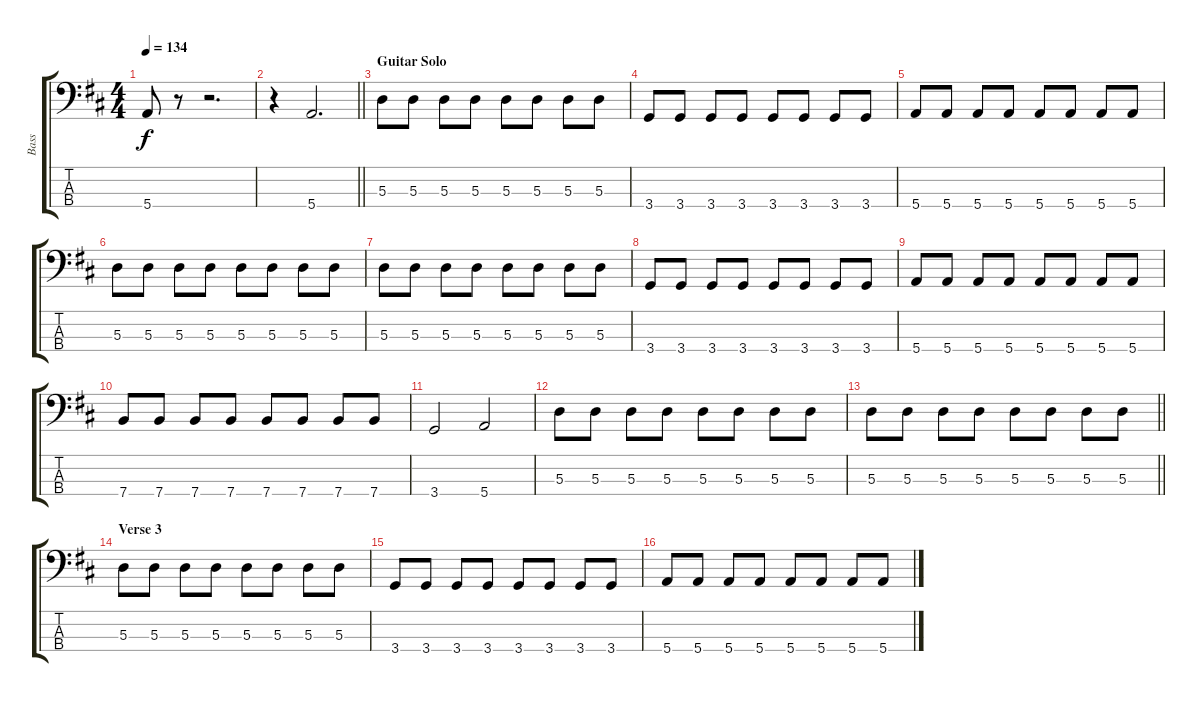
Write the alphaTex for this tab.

\track ("Bass" "Bass") {instrument electricbassfinger}
\staff {score tabs}
\tuning (G2 D2 A1 E1) {hide}
\ts (4 4)
\tempo 134
\clef f4
\ks d
5.4.8{dy f} r.8 r.2{d} |
\barLineRight lightlight
r.4 5.4.2{d} |
\section ("" "Guitar Solo")
5.3.8 5.3.8 5.3.8 5.3.8 5.3.8 5.3.8 5.3.8 5.3.8 |
3.4.8 3.4.8 3.4.8 3.4.8 3.4.8 3.4.8 3.4.8 3.4.8 |
5.4.8 5.4.8 5.4.8 5.4.8 5.4.8 5.4.8 5.4.8 5.4.8 |
5.3.8 5.3.8 5.3.8 5.3.8 5.3.8 5.3.8 5.3.8 5.3.8 |
5.3.8 5.3.8 5.3.8 5.3.8 5.3.8 5.3.8 5.3.8 5.3.8 |
3.4.8 3.4.8 3.4.8 3.4.8 3.4.8 3.4.8 3.4.8 3.4.8 |
5.4.8 5.4.8 5.4.8 5.4.8 5.4.8 5.4.8 5.4.8 5.4.8 |
7.4.8 7.4.8 7.4.8 7.4.8 7.4.8 7.4.8 7.4.8 7.4.8 |
3.4.2 5.4.2 |
5.3.8 5.3.8 5.3.8 5.3.8 5.3.8 5.3.8 5.3.8 5.3.8 |
\barLineRight lightlight
5.3.8 5.3.8 5.3.8 5.3.8 5.3.8 5.3.8 5.3.8 5.3.8 |
\section ("" "Verse 3")
5.3.8 5.3.8 5.3.8 5.3.8 5.3.8 5.3.8 5.3.8 5.3.8 |
3.4.8 3.4.8 3.4.8 3.4.8 3.4.8 3.4.8 3.4.8 3.4.8 |
5.4.8 5.4.8 5.4.8 5.4.8 5.4.8 5.4.8 5.4.8 5.4.8
